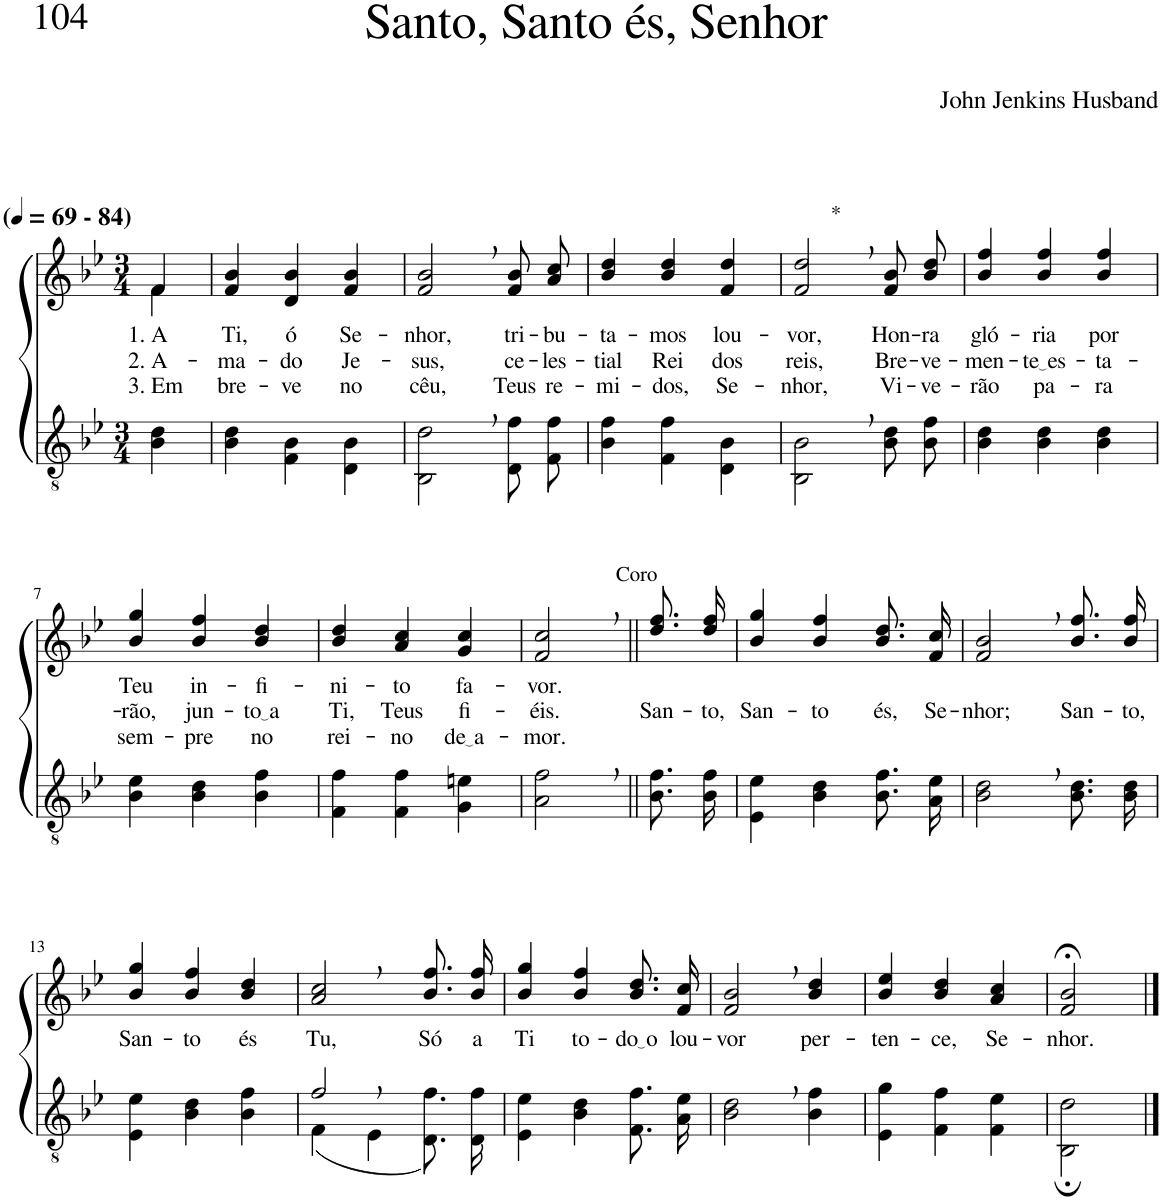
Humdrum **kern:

**kern	**kern	**text	**text	**text
*part2	*part1	*part1	*part1	*part1
*staff2	*staff1	*staff1	*staff1	*staff1
*I"Parte III e IV	*I"Parte I e II	*	*	*
*clefGv2	*clefG2	*	*	*
*Trd3c5	*Trd3c5	*	*	*
*k[b-e-]	*k[b-e-]	*	*	*
*M3/4	*M3/4	*	*	*
*MM69	*MM69	*	*	*
=1	=1	=1	=1	=1
*	*^	*	*	*
!	!LO:TX:a:B:t=(	!	!	!	!
!	!LO:TX:a:B:t=- 84)	!	!	!	!
!	!	!	!LO:LY:b	!LO:LY:b	!LO:LY:b
4B-\ 4d\	4f/	4f\	1. A	2. A-	3. Em
=2	=2	=2	=2	=2	=2
!	!	!	!LO:LY:b	!LO:LY:b	!LO:LY:b
*	*v	*v	*	*	*
4B-\ 4d\	4f/ 4b-/	Ti,	-ma-	bre-
!	!	!LO:LY:b	!LO:LY:b	!LO:LY:b
4F\ 4B-\	4d/ 4b-/	ó	-do	-ve
!	!	!LO:LY:b	!LO:LY:b	!LO:LY:b
4D\ 4B-\	4f/ 4b-/	Se-	Je-	no
=3	=3	=3	=3	=3
!	!	!LO:LY:b	!LO:LY:b	!LO:LY:b
2BB-\, 2d\,	2f/, 2b-/,	-nhor,	-sus,	cêu,
!	!	!LO:LY:b	!LO:LY:b	!LO:LY:b
8D/ 8f/L	8f/ 8b-/L	tri-	ce-	Teus
!	!	!LO:LY:b	!LO:LY:b	!LO:LY:b
8F/ 8f/J	8a/ 8cc/J	-bu-	-les-	re-
=4	=4	=4	=4	=4
!	!	!LO:LY:b	!LO:LY:b	!LO:LY:b
4B-\ 4f\	4b-/ 4dd/	-ta-	-tial	-mi-
!	!	!LO:LY:b	!LO:LY:b	!LO:LY:b
4F\ 4f\	4b-/ 4dd/	-mos	Rei	-dos,
!	!	!LO:LY:b	!LO:LY:b	!LO:LY:b
4D\ 4B-\	4f/ 4dd/	lou-	dos	Se-
=5	=5	=5	=5	=5
!	!LO:TX:a:t=*	!	!	!
!	!	!LO:LY:b	!LO:LY:b	!LO:LY:b
2BB-\, 2B-\,	2f/, 2dd/,	-vor,	reis,	-nhor,
!	!	!LO:LY:b	!LO:LY:b	!LO:LY:b
8B-\ 8d\L	8f/ 8b-/L	Hon-	Bre-	Vi-
!	!	!LO:LY:b	!LO:LY:b	!LO:LY:b
8B-\ 8f\J	8b-/ 8dd/J	-ra	-ve-	-ve-
=6	=6	=6	=6	=6
!	!	!LO:LY:b	!LO:LY:b	!LO:LY:b
4B-\ 4d\	4b-/ 4ff/	gló-	-men-	-rão
!	!	!LO:LY:b	!LO:LY:b	!LO:LY:b
4B-\ 4d\	4b-/ 4ff/	-ria	te es	pa-
!	!	!LO:LY:b	!LO:LY:b	!LO:LY:b
4B-\ 4d\	4b-/ 4ff/	por	-ta-	-ra
!!LO:LB:g=z
=7	=7	=7	=7	=7
!	!	!LO:LY:b	!LO:LY:b	!LO:LY:b
4B-\ 4e-\	4b-/ 4gg/	Teu	-rão,	sem-
!	!	!LO:LY:b	!LO:LY:b	!LO:LY:b
4B-\ 4d\	4b-/ 4ff/	in-	jun-	-pre
!	!	!LO:LY:b	!LO:LY:b	!LO:LY:b
4B-\ 4f\	4b-/ 4dd/	-fi-	to a	no
=8	=8	=8	=8	=8
!	!	!LO:LY:b	!LO:LY:b	!LO:LY:b
4F\ 4f\	4b-/ 4dd/	-ni-	Ti,	rei-
!	!	!LO:LY:b	!LO:LY:b	!LO:LY:b
4F\ 4f\	4a/ 4cc/	-to	Teus	-no
!	!	!LO:LY:b	!LO:LY:b	!LO:LY:b
4G\ 4en\	4g/ 4cc/	fa-	fi-	de a
=9	=9	=9	=9	=9
!	!LO:TX:a:t=Coro	!	!	!
!	!	!LO:LY:b	!LO:LY:b	!LO:LY:b
2A\, 2f\,	2f/, 2cc/,	-vor.	-éis.	-mor.
=10||	=10||	=10||	=10||	=10||
!	!	!	!LO:LY:b	!
8.B-\ 8.f\L	8.dd\ 8.ff\L	.	San-	.
!	!	!	!LO:LY:b	!
16B-\ 16f\Jk	16dd\ 16ff\Jk	.	-to,	.
=11	=11	=11	=11	=11
!	!	!	!LO:LY:b	!
4E-\ 4e-\	4b-/ 4gg/	.	San-	.
!	!	!	!LO:LY:b	!
4B-\ 4d\	4b-/ 4ff/	.	-to	.
!	!	!	!LO:LY:b	!
8.B-\ 8.f\L	8.b-\ 8.dd\L	.	és,	.
!	!	!	!LO:LY:b	!
16A\ 16e-\Jk	16f\ 16cc\Jk	.	Se-	.
=12	=12	=12	=12	=12
!	!	!	!LO:LY:b	!
2B-\, 2d\,	2f/, 2b-/,	.	-nhor;	.
!	!	!	!LO:LY:b	!
8.B-\ 8.d\L	8.b-\ 8.ff\L	.	San-	.
!	!	!	!LO:LY:b	!
16B-\ 16d\Jk	16b-\ 16ff\Jk	.	-to,	.
!!LO:LB:g=z
=13	=13	=13	=13	=13
!	!	!LO:LY:b	!	!
4E-\ 4e-\	4b-/ 4gg/	San-	.	.
!	!	!LO:LY:b	!	!
4B-\ 4d\	4b-/ 4ff/	-to	.	.
!	!	!LO:LY:b	!	!
4B-\ 4f\	4b-/ 4dd/	és	.	.
=14	=14	=14	=14	=14
*^	*	*	*	*
!	!	!	!LO:LY:b	!	!
2f,/	(4F\	2a/, 2cc/,	Tu,	.	.
.	4E-\	.	.	.	.
!	!	!	!LO:LY:b	!	!
4ryy	8.D/ 8.f/L)	8.b-\ 8.ff\L	Só	.	.
!	!	!	!LO:LY:b	!	!
.	16D/ 16f/Jk	16b-\ 16ff\Jk	a	.	.
=15	=15	=15	=15	=15	=15
!	!	!	!LO:LY:b	!	!
*v	*v	*	*	*	*
4E-\ 4e-\	4b-/ 4gg/	Ti	.	.
!	!	!LO:LY:b	!	!
4B-\ 4d\	4b-/ 4ff/	to-	.	.
!	!	!LO:LY:b	!	!
8.F\ 8.f\L	8.b-\ 8.dd\L	do o	.	.
!	!	!LO:LY:b	!	!
16A\ 16e-\Jk	16f\ 16cc\Jk	lou-	.	.
=16	=16	=16	=16	=16
!	!	!LO:LY:b	!	!
2B-\, 2d\,	2f/, 2b-/,	-vor	.	.
!	!	!LO:LY:b	!	!
4B-\ 4f\	4b-/ 4dd/	per-	.	.
=17	=17	=17	=17	=17
!	!	!LO:LY:b	!	!
4E-\ 4g\	4b-/ 4ee-/	-ten-	.	.
!	!	!LO:LY:b	!	!
4F\ 4f\	4b-/ 4dd/	-ce,	.	.
!	!	!LO:LY:b	!	!
4F\ 4e-\	4a/ 4cc/	Se-	.	.
=18	=18	=18	=18	=18
!	!	!LO:LY:b	!	!
2BB-\; 2d\;	2f/;< 2b-/;<	-nhor.	.	.
==	==	==	==	==
*-	*-	*-	*-	*-
